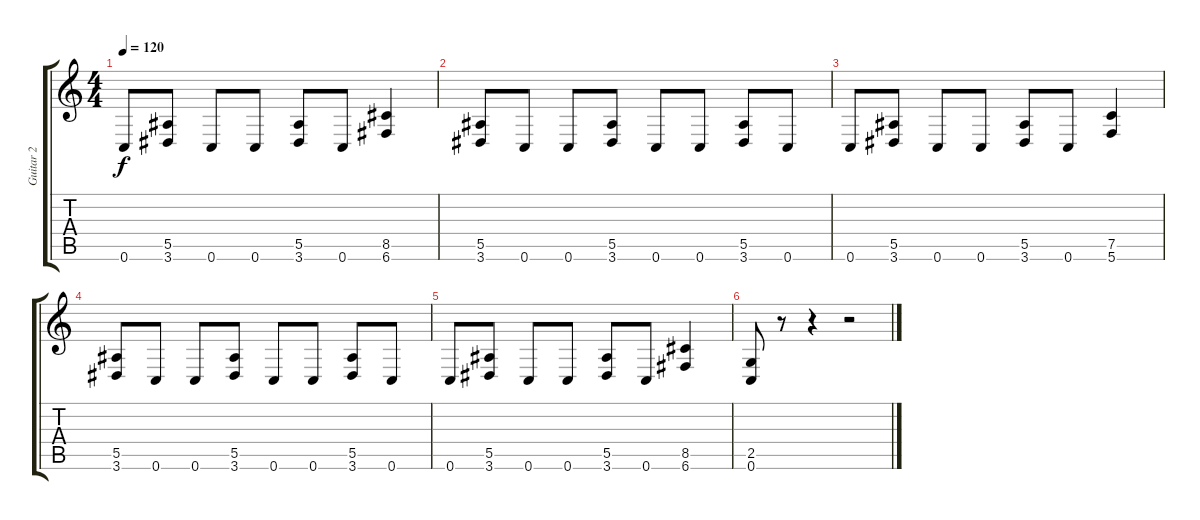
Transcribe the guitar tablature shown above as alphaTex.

\track ("Guitar 2" "Guitar 2") {instrument distortionguitar}
\staff {score tabs}
\tuning (C4 G3 Eb3 Bb2 F2 C2) {hide}
\ts (4 4)
\tempo 120
\clef g2
\ks c
0.6.8{dy f} (5.5 3.6).8 0.6.8 0.6.8 (5.5 3.6).8 0.6.8 (8.5 6.6).4 |
(5.5 3.6).8 0.6.8 0.6.8 (5.5 3.6).8 0.6.8 0.6.8 (5.5 3.6).8 0.6.8 |
0.6.8 (5.5 3.6).8 0.6.8 0.6.8 (5.5 3.6).8 0.6.8 (7.5 5.6).4 |
(5.5 3.6).8 0.6.8 0.6.8 (5.5 3.6).8 0.6.8 0.6.8 (5.5 3.6).8 0.6.8 |
0.6.8 (5.5 3.6).8 0.6.8 0.6.8 (5.5 3.6).8 0.6.8 (8.5 6.6).4 |
(2.5 0.6).8 r.8 r.4 r.2
